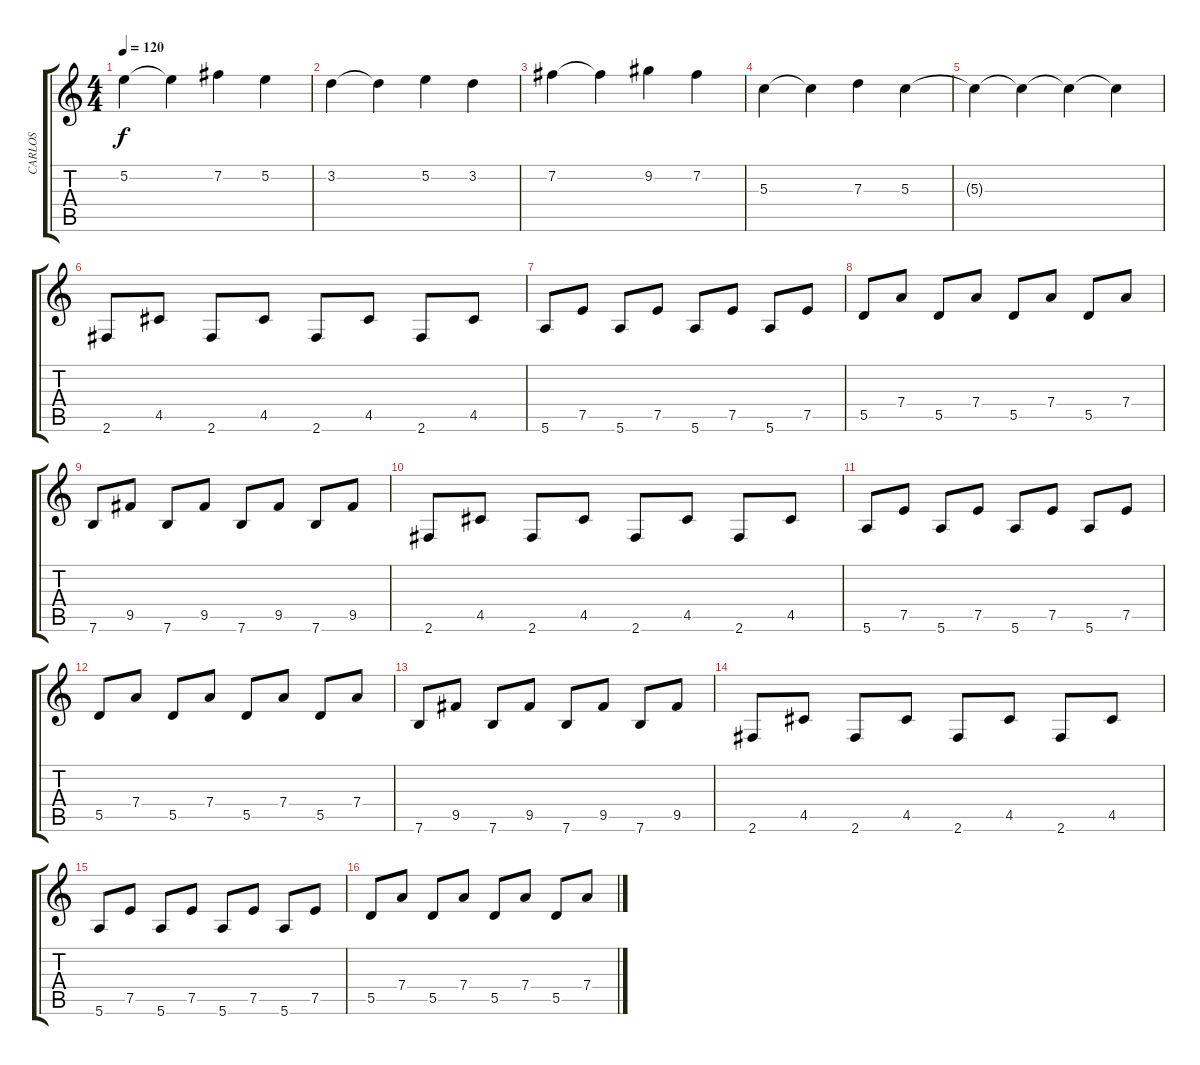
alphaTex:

\track ("CARLOS" "CARLOS") {instrument acousticguitarnylon}
\staff {score tabs}
\tuning (E4 B3 G3 D3 A2 E2) {hide}
\ts (4 4)
\tempo 120
\clef g2
\ks c
5.2.4{dy f} 5.2{t}.4 7.2.4 5.2.4 |
3.2.4 3.2{t}.4 5.2.4 3.2.4 |
7.2.4 7.2{t}.4 9.2.4 7.2.4 |
5.3.4 5.3{t}.4 7.3.4 5.3.4 |
5.3{t}.4 5.3{t}.4 5.3{t}.4 5.3{t}.4 |
2.6.8 4.5.8 2.6.8 4.5.8 2.6.8 4.5.8 2.6.8 4.5.8 |
5.6.8 7.5.8 5.6.8 7.5.8 5.6.8 7.5.8 5.6.8 7.5.8 |
5.5.8 7.4.8 5.5.8 7.4.8 5.5.8 7.4.8 5.5.8 7.4.8 |
7.6.8 9.5.8 7.6.8 9.5.8 7.6.8 9.5.8 7.6.8 9.5.8 |
2.6.8 4.5.8 2.6.8 4.5.8 2.6.8 4.5.8 2.6.8 4.5.8 |
5.6.8 7.5.8 5.6.8 7.5.8 5.6.8 7.5.8 5.6.8 7.5.8 |
5.5.8 7.4.8 5.5.8 7.4.8 5.5.8 7.4.8 5.5.8 7.4.8 |
7.6.8 9.5.8 7.6.8 9.5.8 7.6.8 9.5.8 7.6.8 9.5.8 |
2.6.8 4.5.8 2.6.8 4.5.8 2.6.8 4.5.8 2.6.8 4.5.8 |
5.6.8 7.5.8 5.6.8 7.5.8 5.6.8 7.5.8 5.6.8 7.5.8 |
5.5.8 7.4.8 5.5.8 7.4.8 5.5.8 7.4.8 5.5.8 7.4.8
